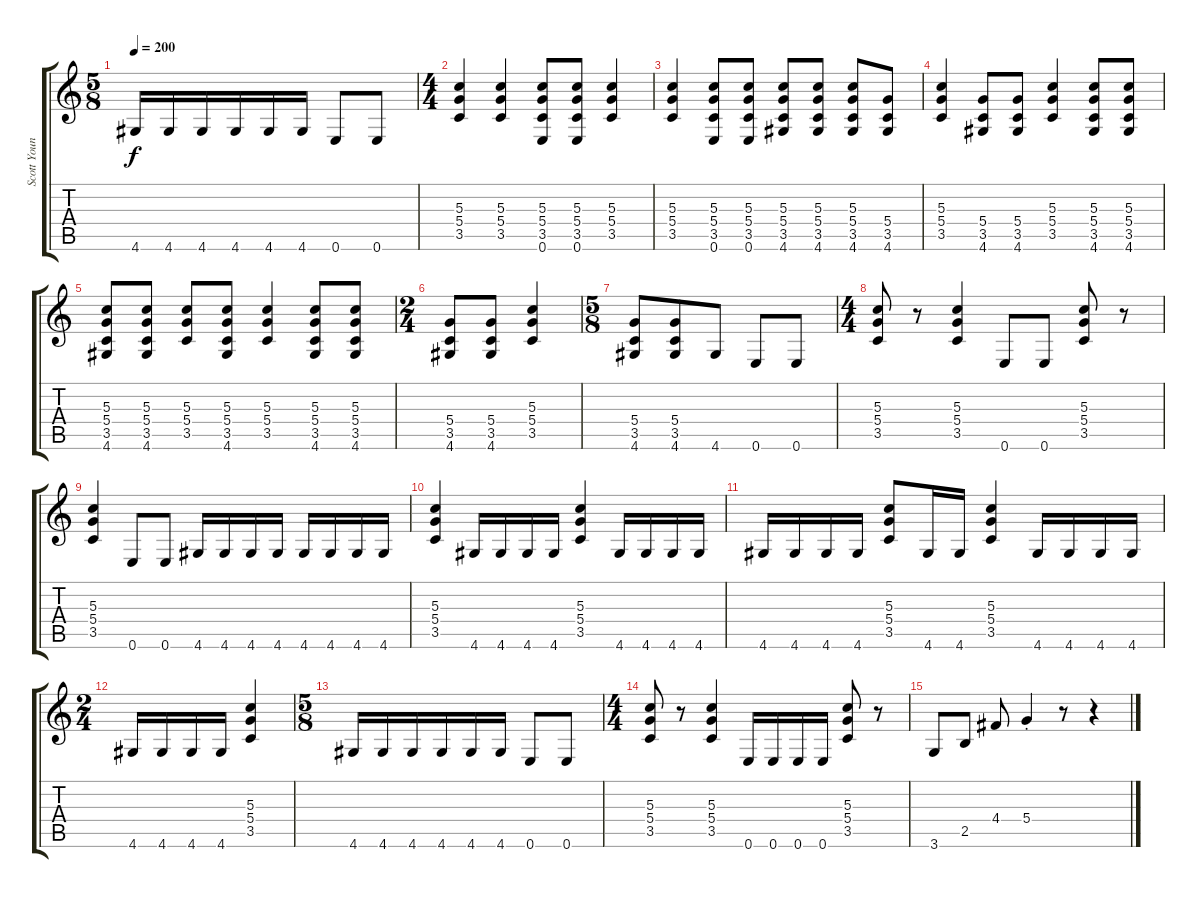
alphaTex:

\track ("Scott Young" "Scott Youn") {instrument overdrivenguitar}
\staff {score tabs}
\tuning (E4 B3 G3 D3 A2 E2) {hide}
\ts (5 8)
\tempo 200
\clef g2
\ks c
4.6.16{dy f} 4.6.16 4.6.16 4.6.16 4.6.16 4.6.16 0.6.8 0.6.8 |
\ts (4 4)
(5.3 5.4 3.5).4 (5.3 5.4 3.5).4 (5.3 5.4 3.5 0.6).8 (5.3 5.4 3.5 0.6).8 (5.3 5.4 3.5).4 |
(5.3 5.4 3.5).4 (5.3 5.4 3.5 0.6).8 (5.3 5.4 3.5 0.6).8 (5.3 5.4 3.5 4.6).8 (5.3 5.4 3.5 4.6).8 (5.3 5.4 3.5 4.6).8 (5.4 3.5 4.6).8 |
(5.3 5.4 3.5).4 (5.4 3.5 4.6).8 (5.4 3.5 4.6).8 (5.3 5.4 3.5).4 (5.3 5.4 3.5 4.6).8 (5.3 5.4 3.5 4.6).8 |
(5.3 5.4 3.5 4.6).8 (5.3 5.4 3.5 4.6).8 (5.3 5.4 3.5).8 (5.3 5.4 3.5 4.6).8 (5.3 5.4 3.5).4 (5.3 5.4 3.5 4.6).8 (5.3 5.4 3.5 4.6).8 |
\ts (2 4)
(5.4 3.5 4.6).8 (5.4 3.5 4.6).8 (5.3 5.4 3.5).4 |
\ts (5 8)
(5.4 3.5 4.6).8 (5.4 3.5 4.6).8 4.6.8 0.6.8 0.6.8 |
\ts (4 4)
(5.3 5.4 3.5).8 r.8 (5.3 5.4 3.5).4 0.6.8 0.6.8 (5.3 5.4 3.5).8 r.8 |
(5.3 5.4 3.5).4 0.6.8 0.6.8 4.6.16 4.6.16 4.6.16 4.6.16 4.6.16 4.6.16 4.6.16 4.6.16 |
(5.3 5.4 3.5).4 4.6.16 4.6.16 4.6.16 4.6.16 (5.3 5.4 3.5).4 4.6.16 4.6.16 4.6.16 4.6.16 |
4.6.16 4.6.16 4.6.16 4.6.16 (5.3 5.4 3.5).8 4.6.16 4.6.16 (5.3 5.4 3.5).4 4.6.16 4.6.16 4.6.16 4.6.16 |
\ts (2 4)
4.6.16 4.6.16 4.6.16 4.6.16 (5.3 5.4 3.5).4 |
\ts (5 8)
4.6.16 4.6.16 4.6.16 4.6.16 4.6.16 4.6.16 0.6.8 0.6.8 |
\ts (4 4)
(5.3 5.4 3.5).8 r.8 (5.3 5.4 3.5).4 0.6.16 0.6.16 0.6.16 0.6.16 (5.3 5.4 3.5).8 r.8 |
3.6.8 2.5.8 4.4.8 5.4{st}.4 r.8 r.4
